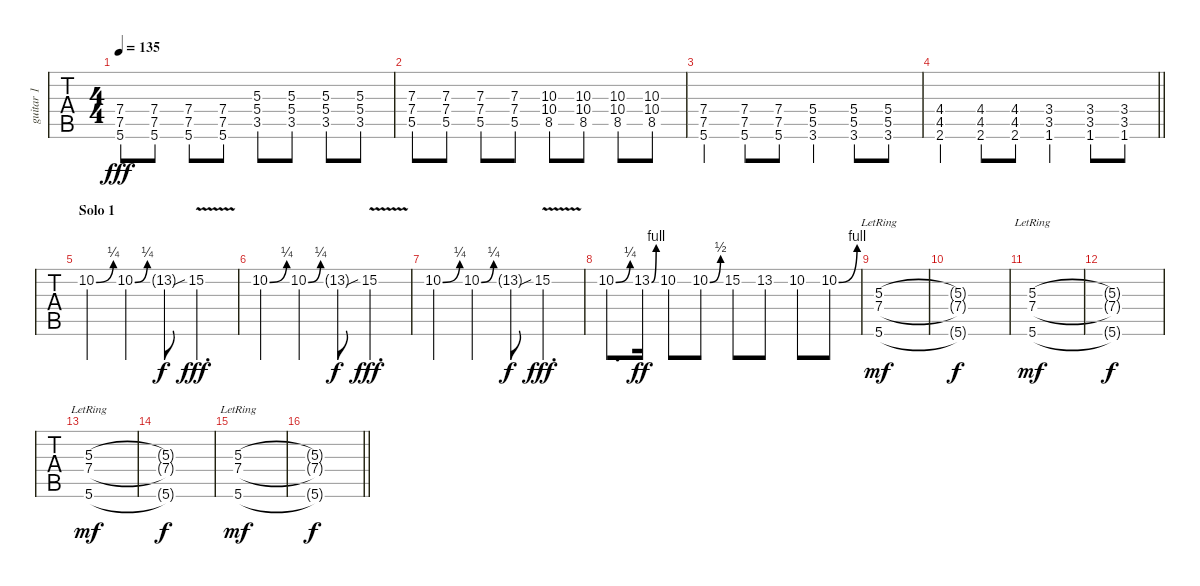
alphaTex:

\track ("guitar 1" "guitar 1") {instrument distortionguitar}
\staff {tabs}
\tuning (E4 B3 G3 D3 A2 E2) {hide}
\ts (4 4)
\tempo 135
\clef g2
\ks c
(7.4 7.5 5.6).8{dy fff} (7.4 7.5 5.6).8 (7.4 7.5 5.6).8 (7.4 7.5 5.6).8 (5.3 5.4 3.5).8 (5.3 5.4 3.5).8 (5.3 5.4 3.5).8 (5.3 5.4 3.5).8 |
(7.3 7.4 5.5).8 (7.3 7.4 5.5).8 (7.3 7.4 5.5).8 (7.3 7.4 5.5).8 (10.3 10.4 8.5).8 (10.3 10.4 8.5).8 (10.3 10.4 8.5).8 (10.3 10.4 8.5).8 |
(7.4 7.5 5.6).4 (7.4 7.5 5.6).8 (7.4 7.5 5.6).8 (5.4 5.5 3.6).4 (5.4 5.5 3.6).8 (5.4 5.5 3.6).8 |
\barLineRight lightlight
(4.4 4.5 2.6).4 (4.4 4.5 2.6).8 (4.4 4.5 2.6).8 (3.4 3.5 1.6).4 (3.4 3.5 1.6).8 (3.4 3.5 1.6).8 |
\section ("" "Solo 1")
10.2{be (bend 0 0 60 1)}.4{volume 7 instrument electricguitarclean} 10.2{be (bend 0 0 60 1)}.4 13.2{g}.8{dy f} 15.2{v sib}.4{d dy fff} |
10.2{be (bend 0 0 60 1)}.4 10.2{be (bend 0 0 60 1)}.4 13.2{g}.8{dy f} 15.2{v sib}.4{d dy fff} |
10.2{be (bend 0 0 60 1)}.4 10.2{be (bend 0 0 60 1)}.4 13.2{g}.8{dy f} 15.2{v sib}.4{d dy fff} |
10.2{be (bend 0 0 60 1) ac}.8{d} 13.2{be (bend 0 0 60 4)}.16{dy ff} 10.2.8 10.2{be (bend 0 0 60 2)}.8 15.2.8 13.2.8 10.2.8 10.2{be (bend 0 0 60 4)}.8 |
(5.3{lr} 7.4{lr} 5.6{lr}).1{dy mf volume 16 instrument guitarharmonics} |
(5.3{t} 7.4{t} 5.6{t}).1{dy f} |
(5.3{lr} 7.4{lr} 5.6{lr}).1{dy mf} |
(5.3{t} 7.4{t} 5.6{t}).1{dy f} |
(5.3{lr} 7.4{lr} 5.6{lr}).1{dy mf} |
(5.3{t} 7.4{t} 5.6{t}).1{dy f} |
(5.3{lr} 7.4{lr} 5.6{lr}).1{dy mf} |
\barLineRight lightlight
(5.3{t} 7.4{t} 5.6{t}).1{dy f}
